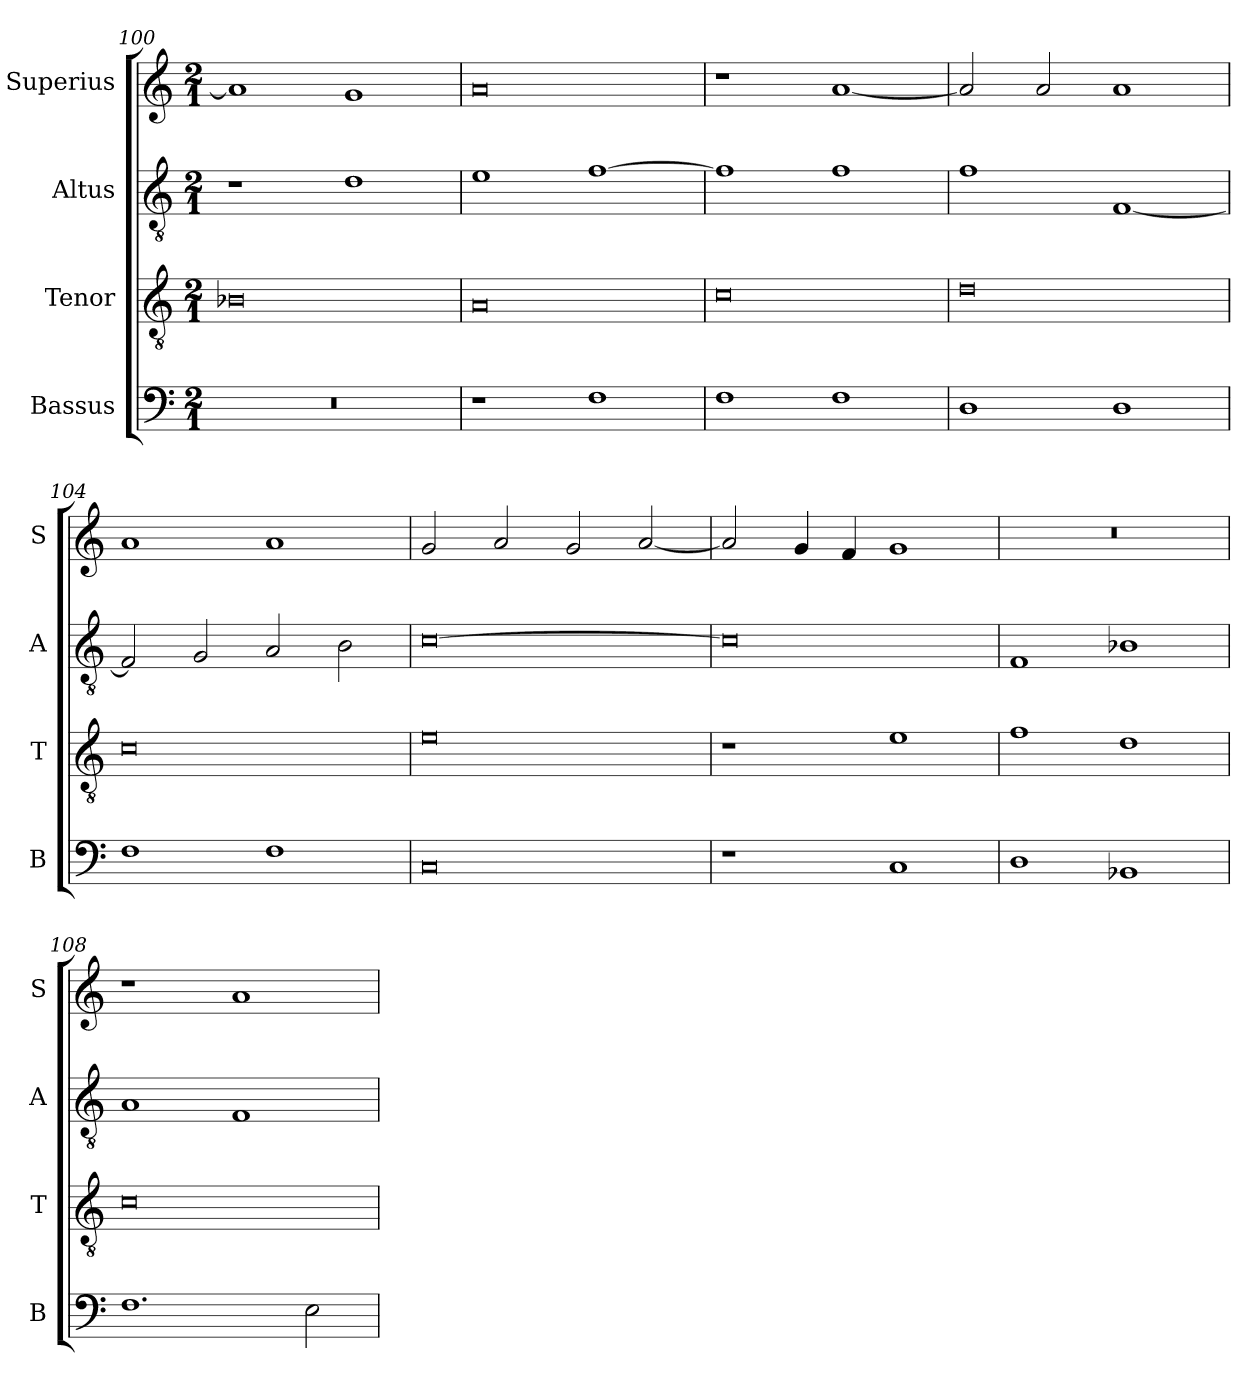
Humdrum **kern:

**kern	**kern	**kern	**kern
*part4	*part3	*part2	*part1
*staff4	*staff3	*staff2	*staff1
*I"Bassus	*I"Tenor	*I"Altus	*I"Superius
*I'B	*I'T	*I'A	*I'S
*clefF4	*clefGv2	*clefGv2	*clefG2
*k[]	*k[]	*k[]	*k[]
*M2/1	*M2/1	*M2/1	*M2/1
=100	=100	=100	=100
0r	0B-X	1r	1a]
.	.	1d	1g
=101	=101	=101	=101
1r	0A	1e	0a
1F	.	[1f	.
=102	=102	=102	=102
1F	0c	1f]	1r
1F	.	1f	[1a
=103	=103	=103	=103
1D	0d	1f	2a/]
.	.	.	2a/
1D	.	[1F	1a
=104	=104	=104	=104
1F	0c	2F/]	1a
.	.	2G/	.
1F	.	2A/	1a
.	.	2B\	.
=105	=105	=105	=105
0C	0e	[0c	2g/
.	.	.	2a/
.	.	.	2g/
.	.	.	[2a/
=106	=106	=106	=106
1r	1r	0c]	2a/]
.	.	.	4g/
.	.	.	4f/
1C	1e	.	1g
=107	=107	=107	=107
1D	1f	1F	0r
1BB-X	1d	1B-X	.
=108	=108	=108	=108
1.F	0c	1A	1r
.	.	1F	1a
2E\	.	.	.
=	=	=	=
*-	*-	*-	*-
